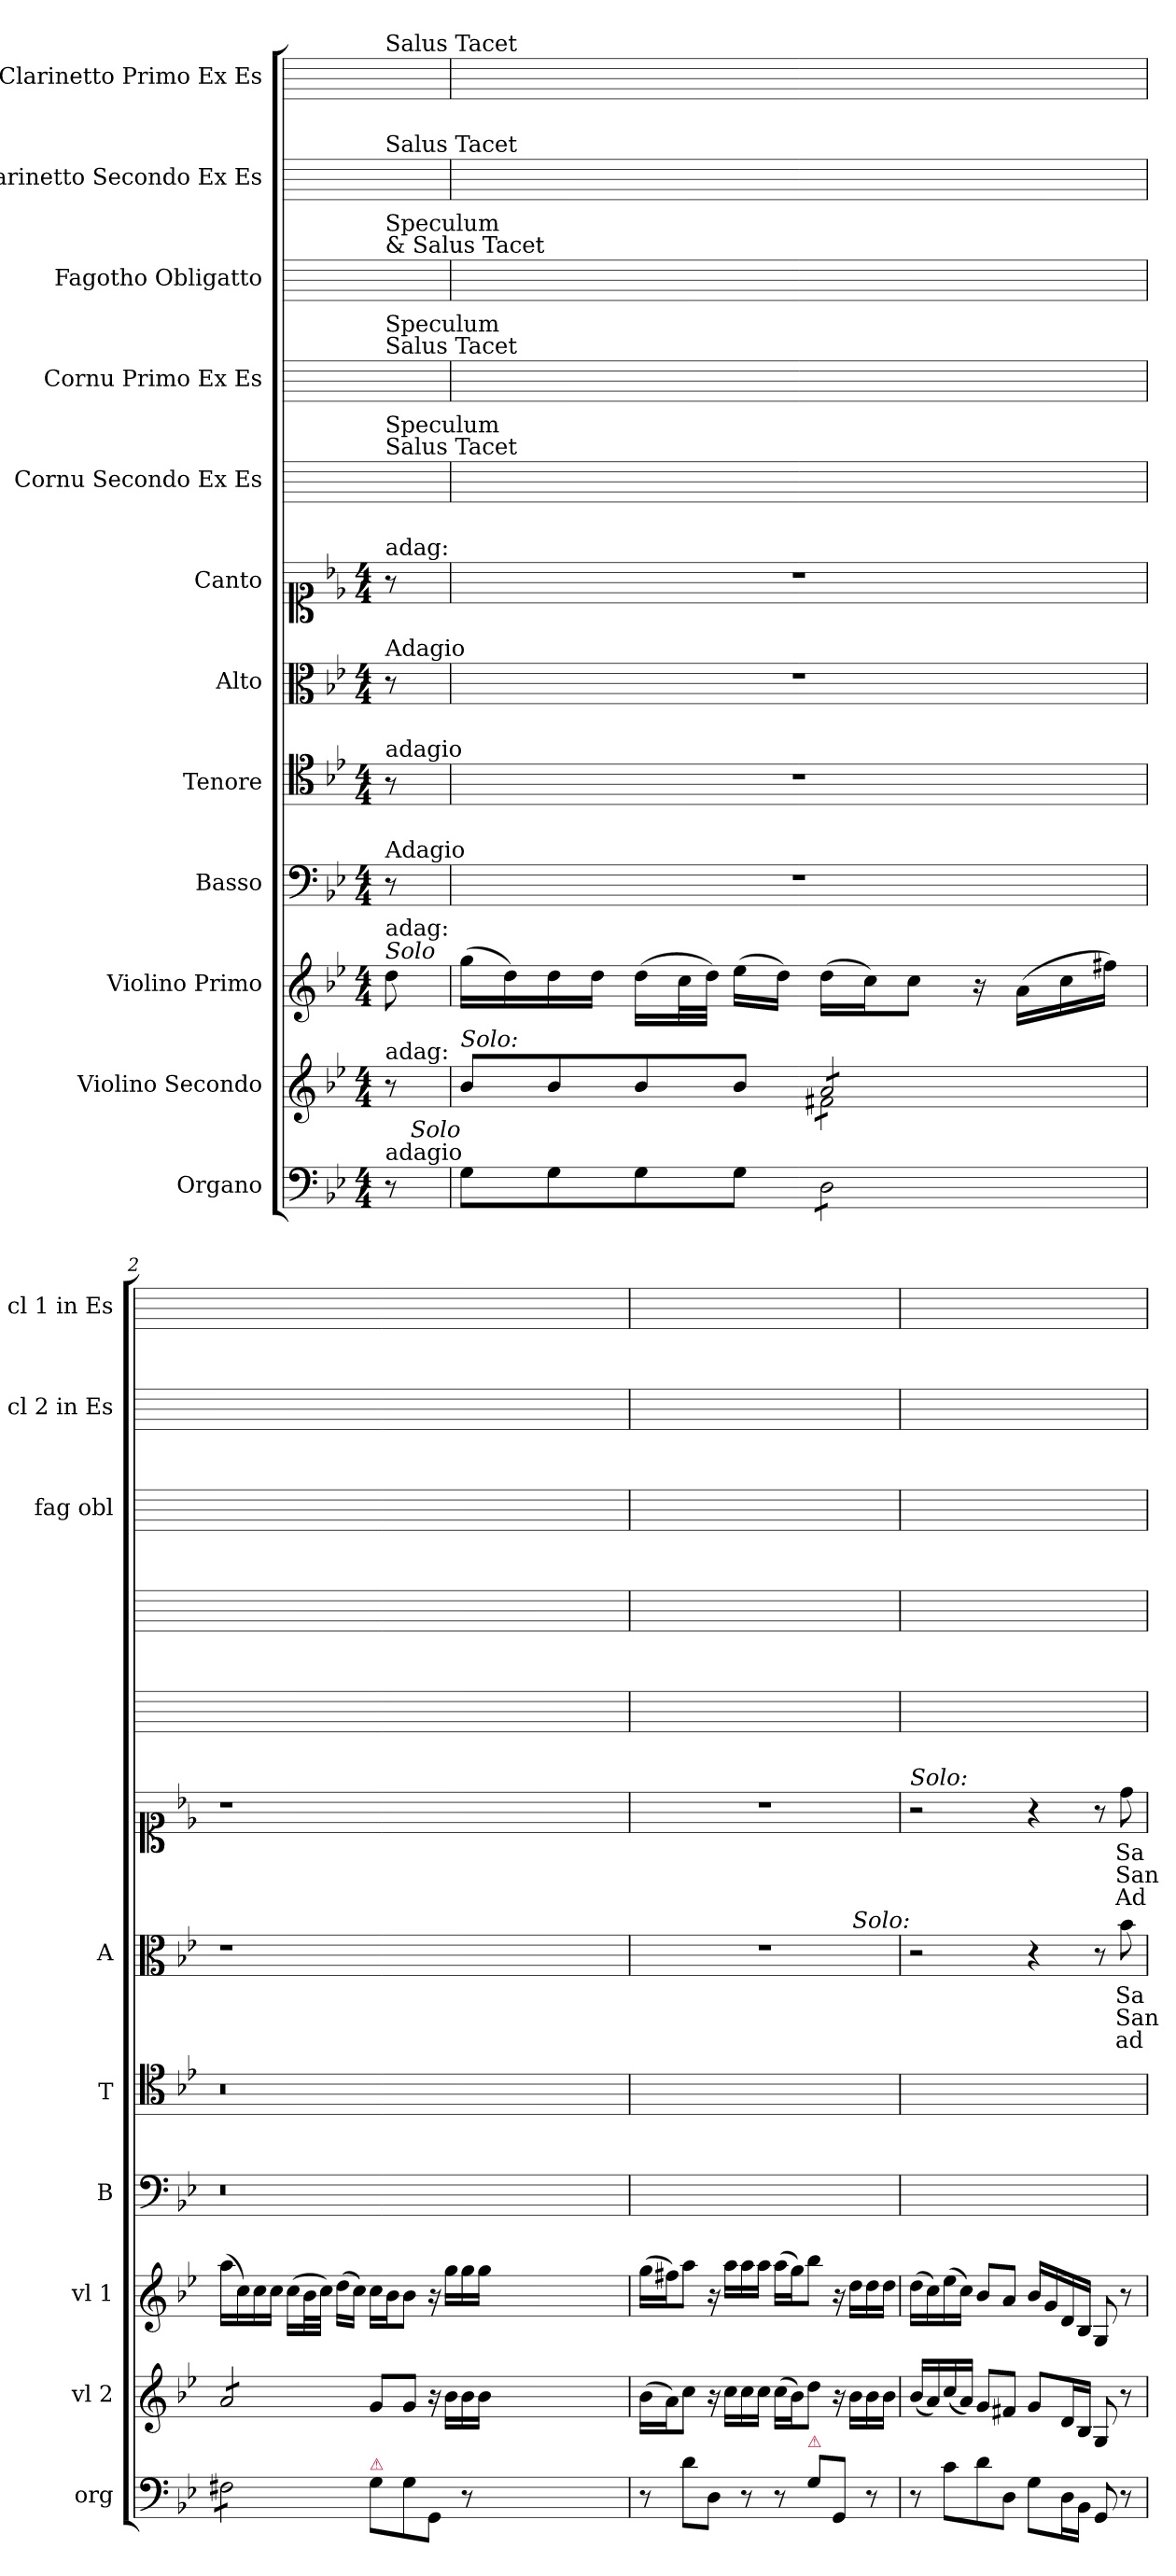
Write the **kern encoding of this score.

**kern	**kern	**kern	**kern	**kern	**kern	**text	**text	**text	**kern	**text	**text	**text	**kern	**kern	**kern	**kern	**kern
*part12	*part11	*part10	*part9	*part8	*part7	*part7	*part7	*part7	*part6	*part6	*part6	*part6	*part5	*part4	*part3	*part2	*part1
*staff12	*staff11	*staff10	*staff9	*staff8	*staff7	*staff7	*staff7	*staff7	*staff6	*staff6	*staff6	*staff6	*staff5	*staff4	*staff3	*staff2	*staff1
*I"Organo	*I"Violino Secondo	*I"Violino Primo	*I"Basso	*I"Tenore	*I"Alto	*	*	*	*I"Canto	*	*	*	*I"Cornu Secondo Ex Es	*I"Cornu Primo Ex Es	*I"Fagotho Obligatto	*I"Clarinetto Secondo Ex Es	*I"Clarinetto Primo Ex Es
*I'org	*I'vl 2	*I'vl 1	*I'B	*I'T	*I'A	*	*	*	*	*	*	*	*	*	*I'fag obl	*I'cl 2 in Es	*I'cl 1 in Es
*clefF4	*clefG2	*clefG2	*clefF4	*clefC4	*clefC3	*	*	*	*clefC1	*	*	*	*	*	*	*	*
*k[b-e-]	*k[b-e-]	*k[b-e-]	*k[b-e-]	*k[b-e-]	*k[b-e-]	*	*	*	*k[b-e-]	*	*	*	*	*	*	*	*
*g:	*g:	*g:	*g:	*g:	*g:	*	*	*	*g:	*	*	*	*	*	*	*	*
*M4/4	*M4/4	*M4/4	*M4/4	*M4/4	*M4/4	*	*	*	*M4/4	*	*	*	*	*	*	*	*
=	=	=	=	=	=	=	=	=	=	=	=	=	=	=	=	=	=
!	!	!	!	!	!	!	!	!	!	!	!	!	!	!	!	!	!LO:TX:a:t=Salus Tacet
!	!	!	!	!	!	!	!	!	!	!	!	!	!	!	!	!LO:TX:a:t=Salus Tacet	!
!	!	!	!	!	!	!	!	!	!	!	!	!	!	!	!LO:TX:a:t=Speculum\n& Salus Tacet	!	!
!	!	!	!	!	!	!	!	!	!	!	!	!	!	!LO:TX:a:t=Speculum\nSalus Tacet	!	!	!
!	!	!	!	!	!	!	!	!	!	!	!	!	!LO:TX:a:t=Speculum\nSalus Tacet	!	!	!	!
!	!	!	!	!	!	!	!	!	!LO:TX:a:t=adag&colon;	!	!	!	!	!	!	!	!
!	!	!	!	!	!LO:TX:a:t=Adagio	!	!	!	!	!	!	!	!	!	!	!	!
!	!	!	!	!LO:TX:a:t=adagio	!	!	!	!	!	!	!	!	!	!	!	!	!
!	!	!	!LO:TX:a:t=Adagio	!	!	!	!	!	!	!	!	!	!	!	!	!	!
!	!	!LO:TX:a:i:t=Solo	!	!	!	!	!	!	!	!	!	!	!	!	!	!	!
!	!	!LO:TX:a:t=adag&colon;	!	!	!	!	!	!	!	!	!	!	!	!	!	!	!
!	!LO:TX:a:t=adag&colon;	!	!	!	!	!	!	!	!	!	!	!	!	!	!	!	!
!LO:TX:a:t=adagio	!	!	!	!	!	!	!	!	!	!	!	!	!	!	!	!	!
8r	8r	8dd\	8r	8r	8r	.	.	.	8r	.	.	.	8ryy	8ryy	8ryy	8ryy	8ryy
=1	=1	=1	=1	=1	=1	=1	=1	=1	=1	=1	=1	=1	=1	=1	=1	=1	=1
*	*^	*	*	*	*	*	*	*	*	*	*	*	*	*	*	*	*
!	!LO:TX:a:i:t=Solo&colon;	!	!	!	!	!	!	!	!	!	!	!	!	!	!	!	!	!
!LO:TX:a:i:rj:t=Solo	!	!	!	!	!	!	!	!	!	!	!	!	!	!	!	!	!	!
8G\L	8b-/L	2ryy	(16gg\LL	1r	1r	1r	.	.	.	1r	.	.	.	1ryy	1ryy	1ryy	1ryy	1ryy
.	.	.	16dd\)	.	.	.	.	.	.	.	.	.	.	.	.	.	.	.
8G\	8b-/	.	16dd\	.	.	.	.	.	.	.	.	.	.	.	.	.	.	.
.	.	.	16dd\JJ	.	.	.	.	.	.	.	.	.	.	.	.	.	.	.
8G\	8b-/	.	(16dd\LL	.	.	.	.	.	.	.	.	.	.	.	.	.	.	.
.	.	.	32cc\L	.	.	.	.	.	.	.	.	.	.	.	.	.	.	.
.	.	.	32dd\JJJ)	.	.	.	.	.	.	.	.	.	.	.	.	.	.	.
8G\J	8b-/J	.	(16ee-\LL	.	.	.	.	.	.	.	.	.	.	.	.	.	.	.
.	.	.	16dd\JJ)	.	.	.	.	.	.	.	.	.	.	.	.	.	.	.
*tremolo	*	*	*	*	*	*	*	*	*	*	*	*	*	*	*	*	*	*
*	*tremolo	*	*	*	*	*	*	*	*	*	*	*	*	*	*	*	*	*
8D\L	8a/L	8f#X\L	(16dd\LL	.	.	.	.	.	.	.	.	.	.	.	.	.	.	.
.	.	.	16cc\J)	.	.	.	.	.	.	.	.	.	.	.	.	.	.	.
8D\	8a/	8f#X\	8cc\J	.	.	.	.	.	.	.	.	.	.	.	.	.	.	.
8D\	8a/	8f#X\	16r	.	.	.	.	.	.	.	.	.	.	.	.	.	.	.
.	.	.	(16a\LL	.	.	.	.	.	.	.	.	.	.	.	.	.	.	.
8D\J	8a/J	8f#X\J	16cc\	.	.	.	.	.	.	.	.	.	.	.	.	.	.	.
.	.	.	16ff#X\JJ)	.	.	.	.	.	.	.	.	.	.	.	.	.	.	.
*	*v	*v	*	*	*	*	*	*	*	*	*	*	*	*	*	*	*	*
=2	=2	=2	=2	=2	=2	=2	=2	=2	=2	=2	=2	=2	=2	=2	=2	=2	=2
8F#X\L	8a/L	(16aa\LL	0.r	0.r	1r	.	.	.	1r	.	.	.	1ryy	1ryy	1ryy	1ryy	1ryy
.	.	16cc\)	.	.	.	.	.	.	.	.	.	.	.	.	.	.	.
8F#X\	8a/	16cc\	.	.	.	.	.	.	.	.	.	.	.	.	.	.	.
.	.	16cc\JJ	.	.	.	.	.	.	.	.	.	.	.	.	.	.	.
8F#X\	8a/	(16cc\LL	.	.	.	.	.	.	.	.	.	.	.	.	.	.	.
.	.	32b-\L	.	.	.	.	.	.	.	.	.	.	.	.	.	.	.
.	.	32cc\JJJ)	.	.	.	.	.	.	.	.	.	.	.	.	.	.	.
8F#X\J	8a/J	(16dd\LL	.	.	.	.	.	.	.	.	.	.	.	.	.	.	.
*	*Xtremolo	*	*	*	*	*	*	*	*	*	*	*	*	*	*	*	*
*Xtremolo	*	*	*	*	*	*	*	*	*	*	*	*	*	*	*	*	*
.	.	16cc\JJ)	.	.	.	.	.	.	.	.	.	.	.	.	.	.	.
!LO:TX:a:color=crimson:t=⚠	!	!	!	!	!	!	!	!	!	!	!	!	!	!	!	!	!
8G\L	8g/L	16cc\LL	.	.	.	.	.	.	.	.	.	.	.	.	.	.	.
.	.	16b-\J	.	.	.	.	.	.	.	.	.	.	.	.	.	.	.
8G\	8g/J	8b-\J	.	.	.	.	.	.	.	.	.	.	.	.	.	.	.
8GG/J	16r	16r	.	.	.	.	.	.	.	.	.	.	.	.	.	.	.
.	16b-\LL	16gg\LL	.	.	.	.	.	.	.	.	.	.	.	.	.	.	.
8r	16b-\	16gg\	.	.	.	.	.	.	.	.	.	.	.	.	.	.	.
.	16b-\JJ	16gg\JJ	.	.	.	.	.	.	.	.	.	.	.	.	.	.	.
0ryy	0ryy	0ryy	.	.	0ryy	.	.	.	0ryy	.	.	.	0ryy	0ryy	0ryy	0ryy	0ryy
=3	=3	=3	=3	=3	=3	=3	=3	=3	=3	=3	=3	=3	=3	=3	=3	=3	=3
8r	(16b-\LL	(16gg\LL	1ryy	1ryy	1r	.	.	.	1r	.	.	.	1ryy	1ryy	1ryy	1ryy	1ryy
.	16a\J)	16ff#X\J)	.	.	.	.	.	.	.	.	.	.	.	.	.	.	.
8d\L	8cc\J	8aa\J	.	.	.	.	.	.	.	.	.	.	.	.	.	.	.
8D\J	16r	16r	.	.	.	.	.	.	.	.	.	.	.	.	.	.	.
.	16cc\LL	16aa\LL	.	.	.	.	.	.	.	.	.	.	.	.	.	.	.
8r	16cc\	16aa\	.	.	.	.	.	.	.	.	.	.	.	.	.	.	.
.	16cc\JJ	16aa\JJ	.	.	.	.	.	.	.	.	.	.	.	.	.	.	.
8r	(16cc\LL	(16aa\LL	.	.	.	.	.	.	.	.	.	.	.	.	.	.	.
.	16b-\J)	16gg\J)	.	.	.	.	.	.	.	.	.	.	.	.	.	.	.
!LO:TX:a:color=crimson:t=⚠	!	!	!	!	!	!	!	!	!	!	!	!	!	!	!	!	!
8G\L	8dd\J	8bb-\J	.	.	.	.	.	.	.	.	.	.	.	.	.	.	.
8GG/J	16r	16r	.	.	.	.	.	.	.	.	.	.	.	.	.	.	.
.	16b-\LL	16dd\LL	.	.	.	.	.	.	.	.	.	.	.	.	.	.	.
8r	16b-\	16dd\	.	.	.	.	.	.	.	.	.	.	.	.	.	.	.
.	16b-\JJ	16dd\JJ	.	.	.	.	.	.	.	.	.	.	.	.	.	.	.
=4	=4	=4	=4	=4	=4	=4	=4	=4	=4	=4	=4	=4	=4	=4	=4	=4	=4
!	!	!	!	!	!	!	!	!	!LO:TX:a:i:t=Solo&colon;	!	!	!	!	!	!	!	!
!	!	!	!	!	!LO:TX:a:i:rj:t=Solo&colon;	!	!	!	!	!	!	!	!	!	!	!	!
8r	(16b-/LL	(16dd\LL	1ryy	1ryy	2r	.	.	.	2r	.	.	.	1ryy	1ryy	1ryy	1ryy	1ryy
.	16a/)	16cc\)	.	.	.	.	.	.	.	.	.	.	.	.	.	.	.
8c\L	(16cc/	(16ee-\	.	.	.	.	.	.	.	.	.	.	.	.	.	.	.
.	16a/JJ)	16cc\JJ)	.	.	.	.	.	.	.	.	.	.	.	.	.	.	.
8d\	8g/L	8b-/L	.	.	.	.	.	.	.	.	.	.	.	.	.	.	.
8D\J	8f#X/J	8a/J	.	.	.	.	.	.	.	.	.	.	.	.	.	.	.
8G\L	8g/L	16b-/LL	.	.	4r	.	.	.	4r	.	.	.	.	.	.	.	.
.	.	16g/	.	.	.	.	.	.	.	.	.	.	.	.	.	.	.
16D\L	16d/L	16d/	.	.	.	.	.	.	.	.	.	.	.	.	.	.	.
16BB-\JJ	16B-/JJ	16B-/JJ	.	.	.	.	.	.	.	.	.	.	.	.	.	.	.
8GG/	8G/	8G/	.	.	8r	.	.	.	8r	.	.	.	.	.	.	.	.
!	!	!	!	!	!	!	!	!LO:LY:color=red	!	!	!	!LO:LY:color=red	!	!	!	!	!
8r	8r	8r	.	.	8b-\	Sa-	San-	ad-	8dd\	Sa-	San-	Ad-	.	.	.	.	.
=	=	=	=	=	=	=	=	=	=	=	=	=	=	=	=	=	=
*-	*-	*-	*-	*-	*-	*-	*-	*-	*-	*-	*-	*-	*-	*-	*-	*-	*-
